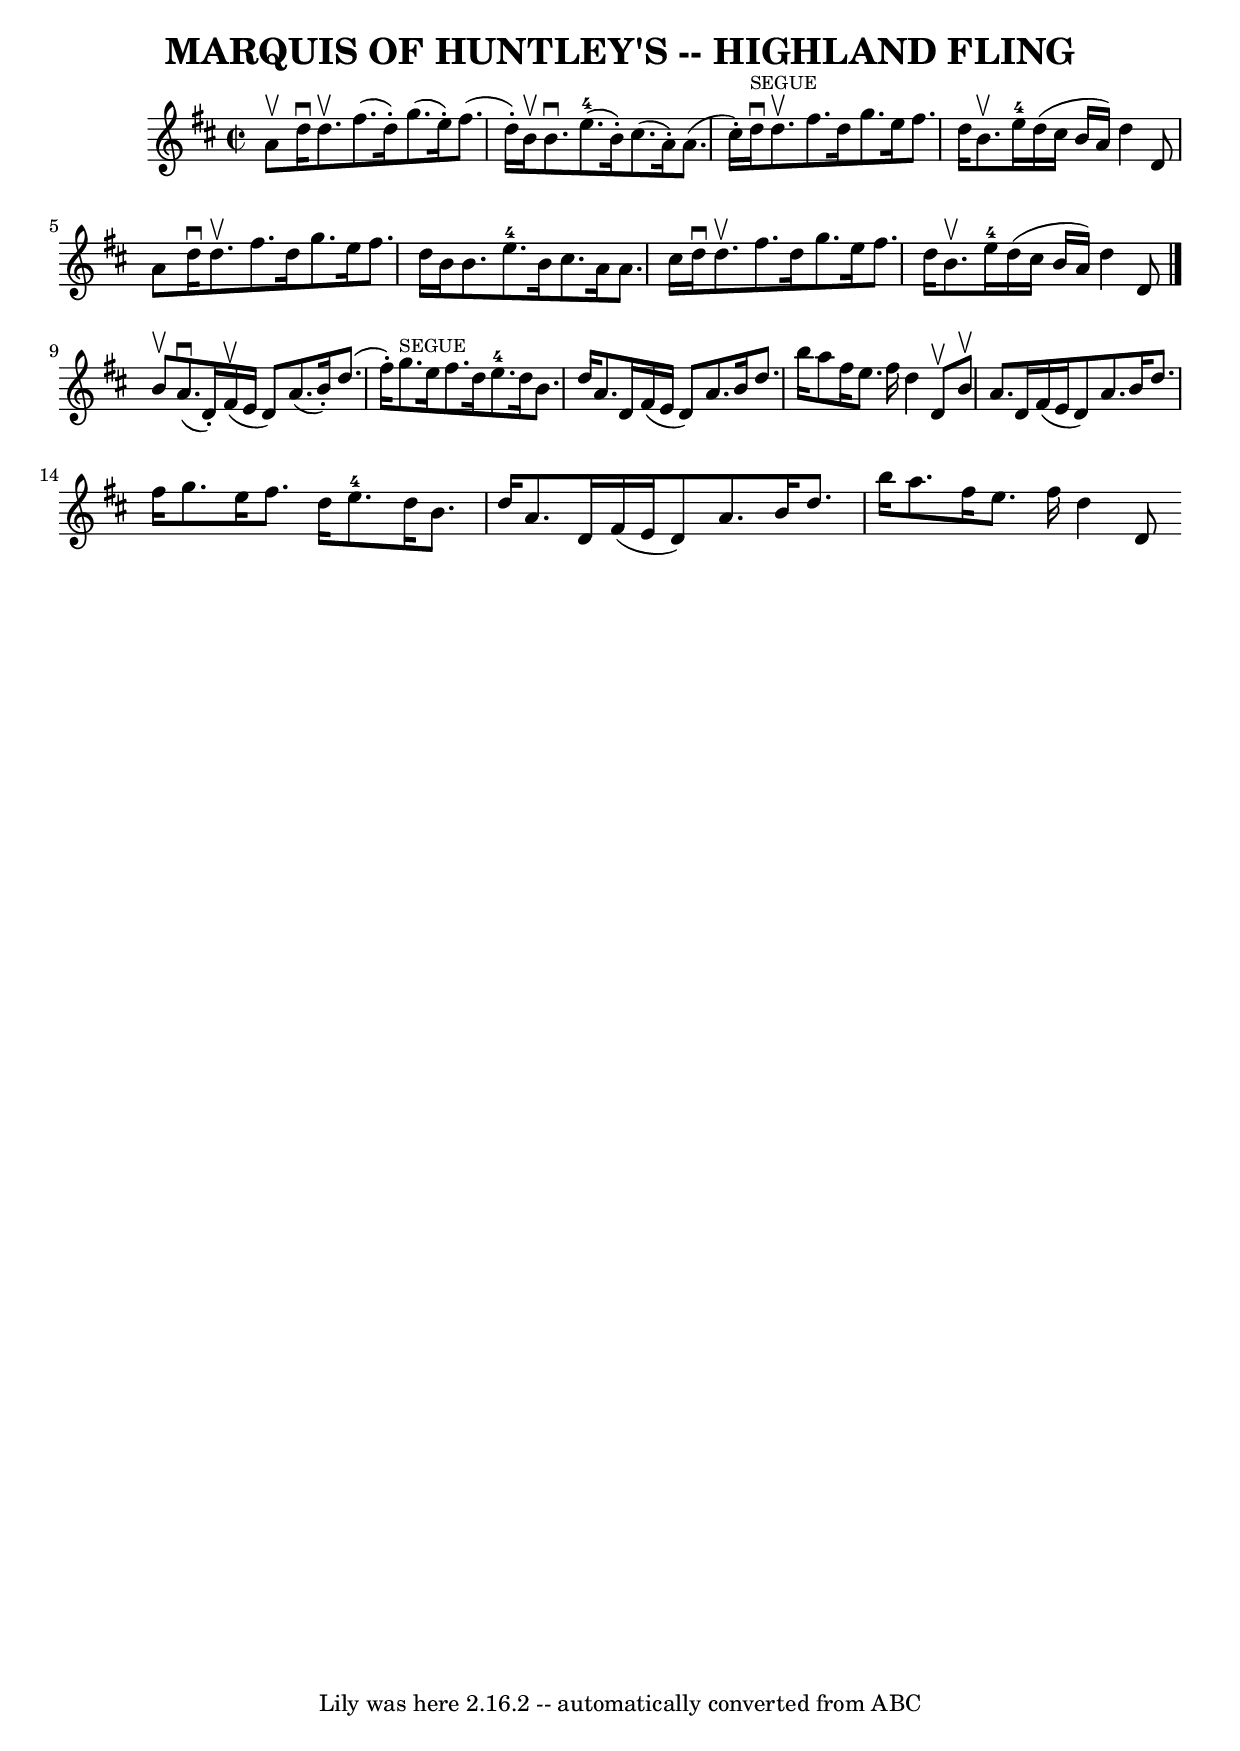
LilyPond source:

\version "2.16.2"
\include "Mammoth.ily"
\header {
  %% book = "Ryan's Mammoth Collection of Fiddle Tunes"
 crossRefNumber = "1"
 footnotes = "\\\\Can be used as a Strathspey"
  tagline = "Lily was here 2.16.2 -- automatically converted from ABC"
  title = "MARQUIS OF HUNTLEY'S -- HIGHLAND FLING"

}
voicedefault =  {


  \override Staff.TimeSignature #'style = #'C
  \time 2/2 
  \key d \major a'8^\upbow        |
 d''16^\downbow d''8.^\upbow fis''8. (d''16-.) g''8. (e''16-.) fis''8. (d''16-.)   |
 b'16^\upbow b'8.^\downbow e''8.-4(b'16-.) cis''8. (a'16-.) a'8. (cis''16-.)        |
 d''16^\segue^\downbow d''8.^\upbow fis''8. d''16 g''8. e''16 fis''8. d''16     |
 b'8.^\upbow e''16-4 d''16 (cis''16 b'16 a'16) d''4 d'8 a'8    |  |
 d''16^\downbow d''8.^\upbow fis''8. d''16 g''8. e''16 fis''8. d''16     |
 b'16 b'8. e''8.-4 b'16 cis''8. a'16 a'8. cis''16     |
 d''16^\downbow d''8.^\upbow fis''8. d''16 g''8. e''16 fis''8. d''16     |
 b'8.^\upbow e''16-4 d''16 (cis''16 b'16 a'16) d''4 d'8    \bar "|." b'8^\upbow       |
 a'8. (^\downbow d'16-.) fis'16 (^\upbow e'16 d'8) a'8. (b'16-.) d''8. (fis''16-.)    |
  
 g''8.^\segue e''16 fis''8. d''16 e''8.-4 d''16 b'8. d''16         |
 a'8. d'16 fis'16 (e'16 d'8) a'8. b'16 d''8. b''16     |
 a''8 fis''16 e''8. fis''16 d''4 d'8^\upbow b'8^\upbow   |  |
 a'8. d'16 fis'16 (e'16 d'8) a'8. b'16 d''8. fis''16     |
 g''8. e''16 fis''8. d''16 e''8.-4 d''16 b'8. d''16       |
 a'8. d'16 fis'16 (e'16 d'8) a'8. b'16 d''8. b''16     |
 a''8. fis''16 e''8. fis''16 d''4 d'8    \bar " |."   

}

\score{
  <<

    \context Staff="default"
    {
      \voicedefault 
      
    }

  >>
  \layout {
    
  }
  \midi {
  }

}
